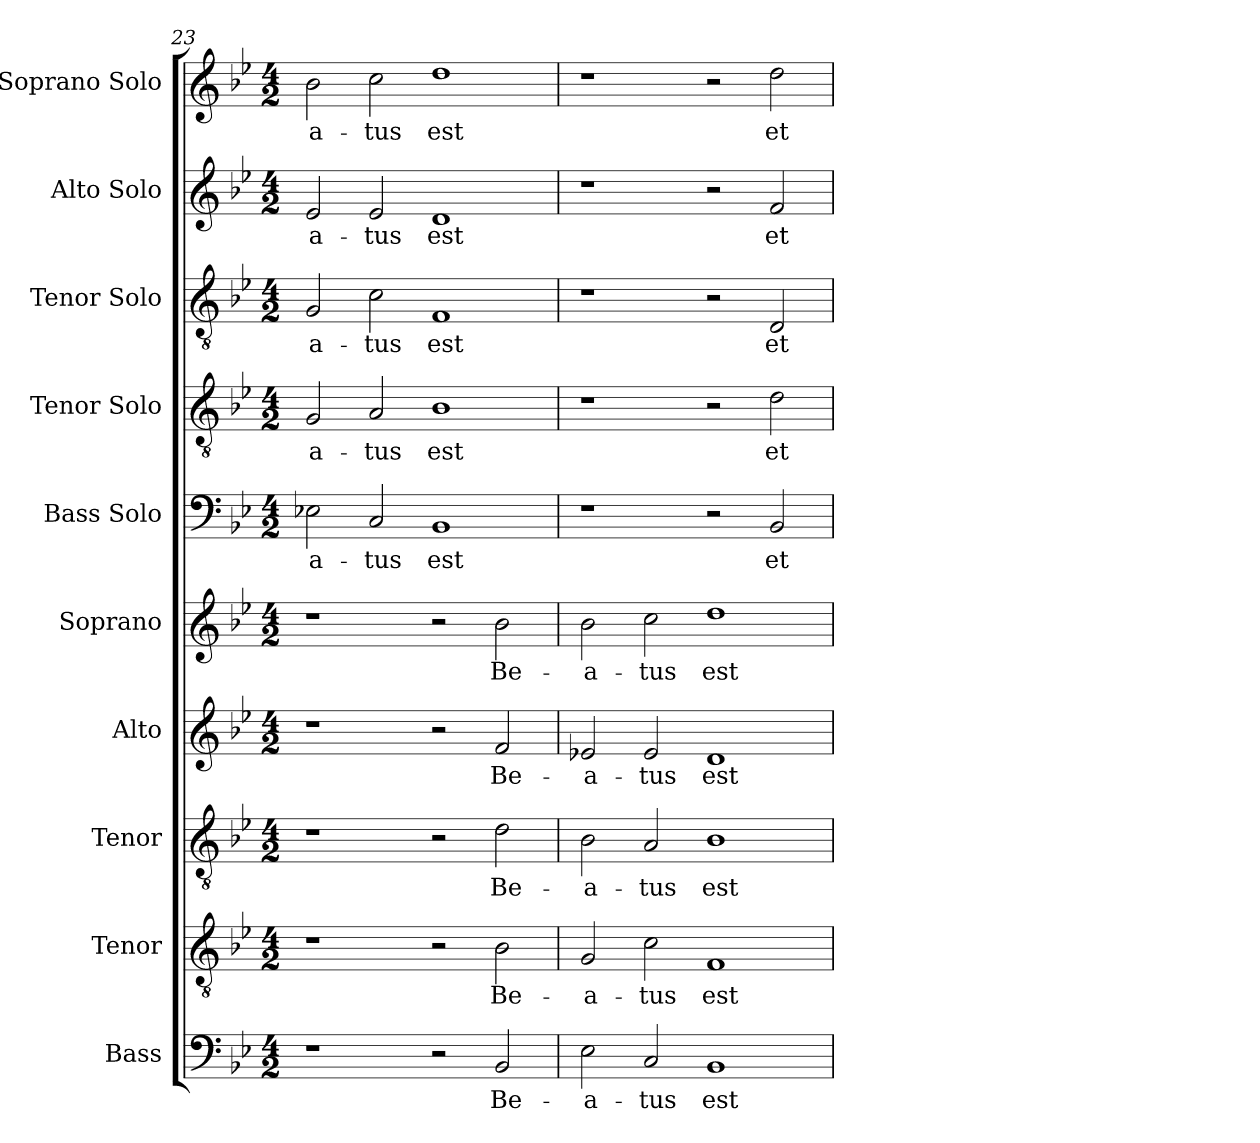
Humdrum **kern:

**kern	**text	**kern	**text	**kern	**text	**kern	**text	**kern	**text	**kern	**text	**kern	**text	**kern	**text	**kern	**text	**kern	**text
*part10	*part10	*part9	*part9	*part8	*part8	*part7	*part7	*part6	*part6	*part5	*part5	*part4	*part4	*part3	*part3	*part2	*part2	*part1	*part1
*staff10	*staff10	*staff9	*staff9	*staff8	*staff8	*staff7	*staff7	*staff6	*staff6	*staff5	*staff5	*staff4	*staff4	*staff3	*staff3	*staff2	*staff2	*staff1	*staff1
*I"Bass	*	*I"Tenor	*	*I"Tenor	*	*I"Alto	*	*I"Soprano	*	*I"Bass Solo	*	*I"Tenor Solo	*	*I"Tenor Solo	*	*I"Alto Solo	*	*I"Soprano Solo	*
*I'B.	*	*I'T.	*	*I'T.	*	*I'A.	*	*I'S.	*	*I'B.	*	*I'T.	*	*I'T.	*	*I'A.	*	*I'S.	*
*clefF4	*	*clefGv2	*	*clefGv2	*	*clefG2	*	*clefG2	*	*clefF4	*	*clefGv2	*	*clefGv2	*	*clefG2	*	*clefG2	*
*	*	*ITrd7c12	*	*ITrd7c12	*	*	*	*	*	*	*	*ITrd7c12	*	*ITrd7c12	*	*	*	*	*
*k[b-e-]	*	*k[b-e-]	*	*k[b-e-]	*	*k[b-e-]	*	*k[b-e-]	*	*k[b-e-]	*	*k[b-e-]	*	*k[b-e-]	*	*k[b-e-]	*	*k[b-e-]	*
*B-:	*	*B-:	*	*B-:	*	*B-:	*	*B-:	*	*B-:	*	*B-:	*	*B-:	*	*B-:	*	*B-:	*
*M4/2	*	*M4/2	*	*M4/2	*	*M4/2	*	*M4/2	*	*M4/2	*	*M4/2	*	*M4/2	*	*M4/2	*	*M4/2	*
=23	=23	=23	=23	=23	=23	=23	=23	=23	=23	=23	=23	=23	=23	=23	=23	=23	=23	=23	=23
!	!	!	!	!	!	!	!	!	!	!	!LO:LY:b:color=#000000	!	!	!	!	!	!	!	!
!	!	!	!	!	!	!	!	!	!	!	!	!	!LO:LY:b:color=#000000	!	!	!	!	!	!
!	!	!	!	!	!	!	!	!	!	!	!	!	!	!	!LO:LY:b:color=#000000	!	!	!	!
!	!	!	!	!	!	!	!	!	!	!	!	!	!	!	!	!	!LO:LY:b:color=#000000	!	!
!	!	!	!	!	!	!	!	!	!	!	!	!	!	!	!	!	!	!	!LO:LY:b:color=#000000
1r	.	1r	.	1r	.	1r	.	1r	.	2E-Xi\	-a-	2GGi/	-a-	2GGi/	-a-	2e-i/	-a-	2b-i\	-a-
!	!	!	!	!	!	!	!	!	!	!	!LO:LY:b:color=#000000	!	!	!	!	!	!	!	!
!	!	!	!	!	!	!	!	!	!	!	!	!	!LO:LY:b:color=#000000	!	!	!	!	!	!
!	!	!	!	!	!	!	!	!	!	!	!	!	!	!	!LO:LY:b:color=#000000	!	!	!	!
!	!	!	!	!	!	!	!	!	!	!	!	!	!	!	!	!	!LO:LY:b:color=#000000	!	!
!	!	!	!	!	!	!	!	!	!	!	!	!	!	!	!	!	!	!	!LO:LY:b:color=#000000
.	.	.	.	.	.	.	.	.	.	2Ci/	-tus	2AAi/	-tus	2Ci\	-tus	2e-i/	-tus	2cci\	-tus
!	!	!	!	!	!	!	!	!	!	!	!LO:LY:b:color=#000000	!	!	!	!	!	!	!	!
!	!	!	!	!	!	!	!	!	!	!	!	!	!LO:LY:b:color=#000000	!	!	!	!	!	!
!	!	!	!	!	!	!	!	!	!	!	!	!	!	!	!LO:LY:b:color=#000000	!	!	!	!
!	!	!	!	!	!	!	!	!	!	!	!	!	!	!	!	!	!LO:LY:b:color=#000000	!	!
!	!	!	!	!	!	!	!	!	!	!	!	!	!	!	!	!	!	!	!LO:LY:b:color=#000000
2r	.	2r	.	2r	.	2r	.	2r	.	1BB-i	est	1BB-i	est	1FFi	est	1di	est	1ddi	est
!	!LO:LY:b:color=#000000	!	!	!	!	!	!	!	!	!	!	!	!	!	!	!	!	!	!
!	!	!	!LO:LY:b:color=#000000	!	!	!	!	!	!	!	!	!	!	!	!	!	!	!	!
!	!	!	!	!	!LO:LY:b:color=#000000	!	!	!	!	!	!	!	!	!	!	!	!	!	!
!	!	!	!	!	!	!	!LO:LY:b:color=#000000	!	!	!	!	!	!	!	!	!	!	!	!
!	!	!	!	!	!	!	!	!	!LO:LY:b:color=#000000	!	!	!	!	!	!	!	!	!	!
2BB-i/	Be-	2BB-i\	Be-	2Di\	Be-	2fi/	Be-	2b-i\	Be-	.	.	.	.	.	.	.	.	.	.
=24	=24	=24	=24	=24	=24	=24	=24	=24	=24	=24	=24	=24	=24	=24	=24	=24	=24	=24	=24
!	!LO:LY:b:color=#000000	!	!	!	!	!	!	!	!	!	!	!	!	!	!	!	!	!	!
!	!	!	!LO:LY:b:color=#000000	!	!	!	!	!	!	!	!	!	!	!	!	!	!	!	!
!	!	!	!	!	!LO:LY:b:color=#000000	!	!	!	!	!	!	!	!	!	!	!	!	!	!
!	!	!	!	!	!	!	!LO:LY:b:color=#000000	!	!	!	!	!	!	!	!	!	!	!	!
!	!	!	!	!	!	!	!	!	!LO:LY:b:color=#000000	!	!	!	!	!	!	!	!	!	!
2E-i\	-a-	2GGi/	-a-	2BB-i\	-a-	2e-Xi/	-a-	2b-i\	-a-	1r	.	1r	.	1r	.	1r	.	1r	.
!	!LO:LY:b:color=#000000	!	!	!	!	!	!	!	!	!	!	!	!	!	!	!	!	!	!
!	!	!	!LO:LY:b:color=#000000	!	!	!	!	!	!	!	!	!	!	!	!	!	!	!	!
!	!	!	!	!	!LO:LY:b:color=#000000	!	!	!	!	!	!	!	!	!	!	!	!	!	!
!	!	!	!	!	!	!	!LO:LY:b:color=#000000	!	!	!	!	!	!	!	!	!	!	!	!
!	!	!	!	!	!	!	!	!	!LO:LY:b:color=#000000	!	!	!	!	!	!	!	!	!	!
2Ci/	-tus	2Ci\	-tus	2AAi/	-tus	2e-i/	-tus	2cci\	-tus	.	.	.	.	.	.	.	.	.	.
!	!LO:LY:b:color=#000000	!	!	!	!	!	!	!	!	!	!	!	!	!	!	!	!	!	!
!	!	!	!LO:LY:b:color=#000000	!	!	!	!	!	!	!	!	!	!	!	!	!	!	!	!
!	!	!	!	!	!LO:LY:b:color=#000000	!	!	!	!	!	!	!	!	!	!	!	!	!	!
!	!	!	!	!	!	!	!LO:LY:b:color=#000000	!	!	!	!	!	!	!	!	!	!	!	!
!	!	!	!	!	!	!	!	!	!LO:LY:b:color=#000000	!	!	!	!	!	!	!	!	!	!
1BB-i	est	1FFi	est	1BB-i	est	1di	est	1ddi	est	2r	.	2r	.	2r	.	2r	.	2r	.
!	!	!	!	!	!	!	!	!	!	!	!LO:LY:b:color=#000000	!	!	!	!	!	!	!	!
!	!	!	!	!	!	!	!	!	!	!	!	!	!LO:LY:b:color=#000000	!	!	!	!	!	!
!	!	!	!	!	!	!	!	!	!	!	!	!	!	!	!LO:LY:b:color=#000000	!	!	!	!
!	!	!	!	!	!	!	!	!	!	!	!	!	!	!	!	!	!LO:LY:b:color=#000000	!	!
!	!	!	!	!	!	!	!	!	!	!	!	!	!	!	!	!	!	!	!LO:LY:b:color=#000000
.	.	.	.	.	.	.	.	.	.	2BB-i/	et	2Di\	et	2DDi/	et	2fi/	et	2ddi\	et
=	=	=	=	=	=	=	=	=	=	=	=	=	=	=	=	=	=	=	=
*-	*-	*-	*-	*-	*-	*-	*-	*-	*-	*-	*-	*-	*-	*-	*-	*-	*-	*-	*-
